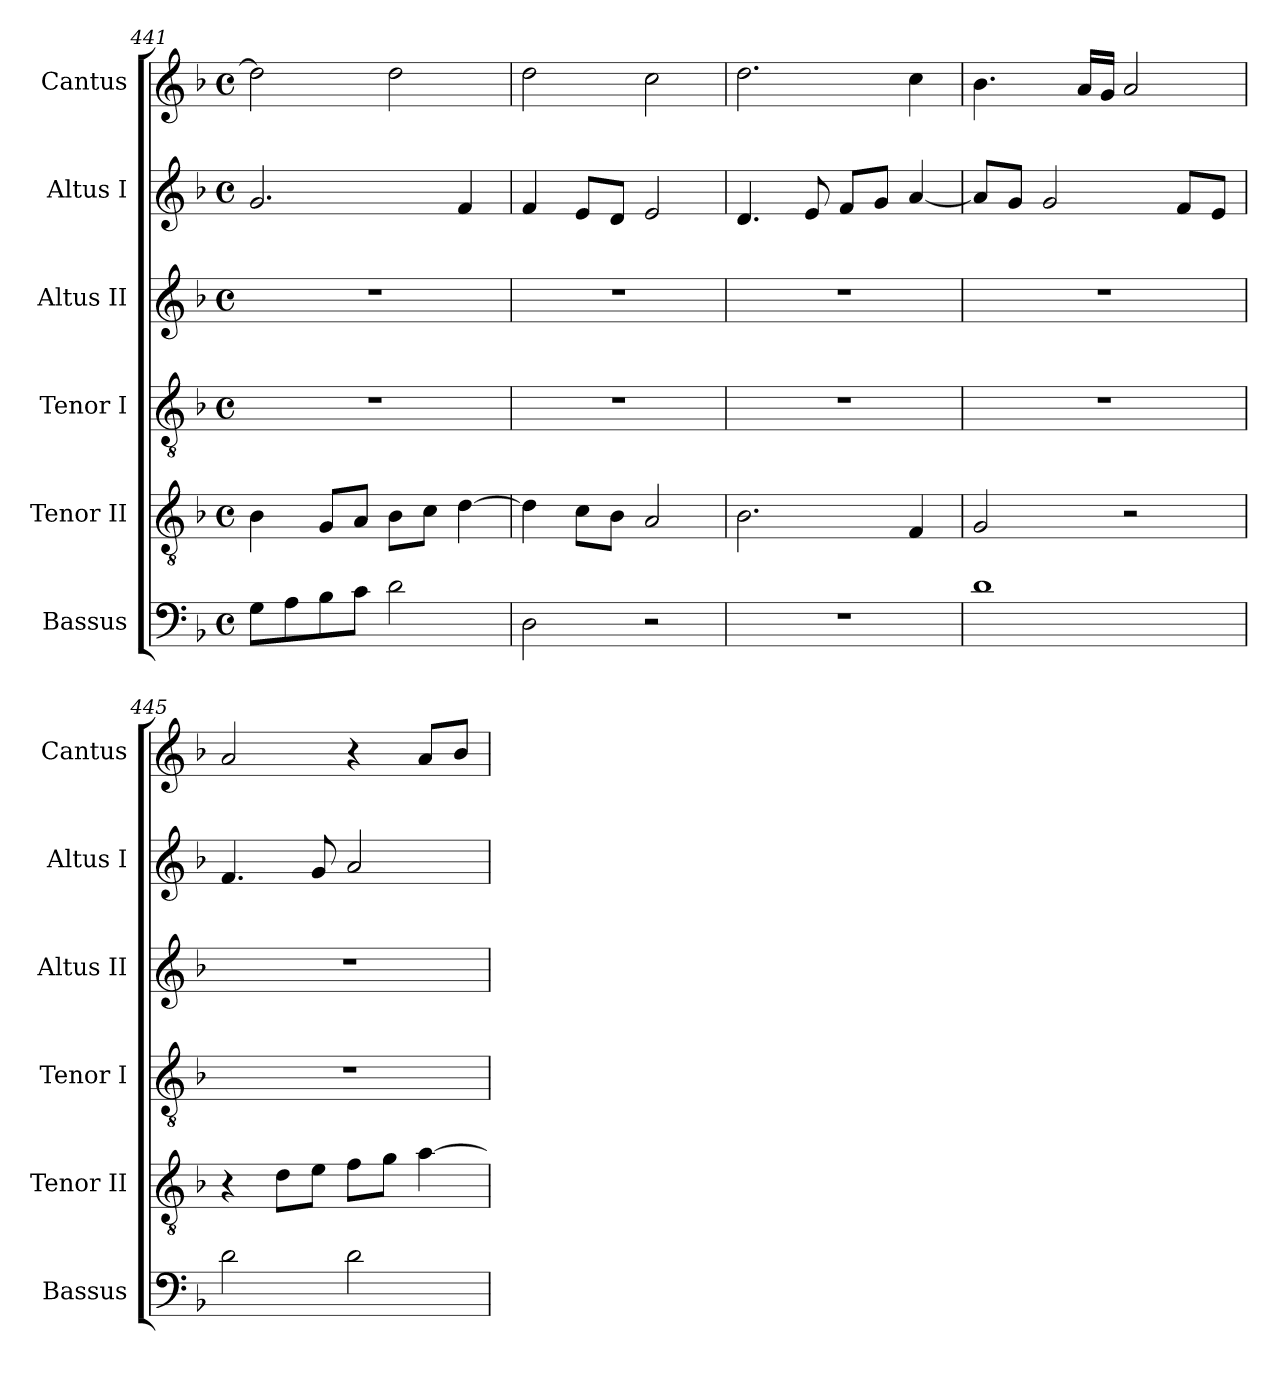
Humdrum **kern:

**kern	**kern	**text	**kern	**kern	**kern	**text	**kern
*part6	*part5	*part5	*part4	*part3	*part2	*part2	*part1
*staff6	*staff5	*staff5	*staff4	*staff3	*staff2	*staff2	*staff1
*I"Bassus	*I"Tenor II	*	*I"Tenor I	*I"Altus II	*I"Altus I	*	*I"Cantus
*I'Bassus	*I'Tenor II	*	*I'Tenor I	*I'Altus II	*I'Altus I	*	*I'Cantus
*clefF4	*clefGv2	*	*clefGv2	*clefG2	*clefG2	*	*clefG2
*k[b-]	*k[b-]	*	*k[b-]	*k[b-]	*k[b-]	*	*k[b-]
*F:	*F:	*	*F:	*F:	*F:	*	*F:
*M4/4	*M4/4	*	*M4/4	*M4/4	*M4/4	*	*M4/4
*met(c)	*met(c)	*	*met(c)	*met(c)	*met(c)	*	*met(c)
=441	=441	=441	=441	=441	=441	=441	=441
8G\L	4B-\	.	1r	1r	2.g/	.	2dd\]
8A\	.	.	.	.	.	.	.
8B-\	8G/L	.	.	.	.	.	.
8c\J	8A/J	.	.	.	.	.	.
2d\	8B-\L	.	.	.	.	.	2dd\
.	8c\J	.	.	.	.	.	.
.	[>4d\	.	.	.	4f/	.	.
=442	=442	=442	=442	=442	=442	=442	=442
2D\	4d\]	.	1r	1r	4f/	.	2dd\
.	8c\L	.	.	.	8e/L	.	.
.	8B-\J	.	.	.	8d/J	.	.
2r	2A/	.	.	.	2e/	.	2cc\
=443	=443	=443	=443	=443	=443	=443	=443
1r	2.B-\	.	1r	1r	4.d/	.	2.dd\
.	.	.	.	.	8e/	.	.
.	.	.	.	.	8f/L	.	.
.	.	.	.	.	8g/J	.	.
.	4F/	.	.	.	[<4a/	.	4cc\
=444	=444	=444	=444	=444	=444	=444	=444
1d	2G/	.	1r	1r	8a/L]	.	4.b-\
.	.	.	.	.	8g/J	.	.
.	.	.	.	.	2g/	.	.
.	.	.	.	.	.	.	16a/LL
.	.	.	.	.	.	.	16g/JJ
.	2r	.	.	.	.	.	2a/
.	.	.	.	.	8f/L	.	.
.	.	.	.	.	8e/J	.	.
=445	=445	=445	=445	=445	=445	=445	=445
2d\	4r	.	1r	1r	4.f/	.	2a/
.	8d\L	.	.	.	.	.	.
.	8e\J	.	.	.	8g/	.	.
2d\	8f\L	.	.	.	2a/	.	4r
.	8g\J	.	.	.	.	.	.
.	[>4a\	.	.	.	.	.	8a/L
.	.	.	.	.	.	.	8b-/J
=	=	=	=	=	=	=	=
*-	*-	*-	*-	*-	*-	*-	*-
